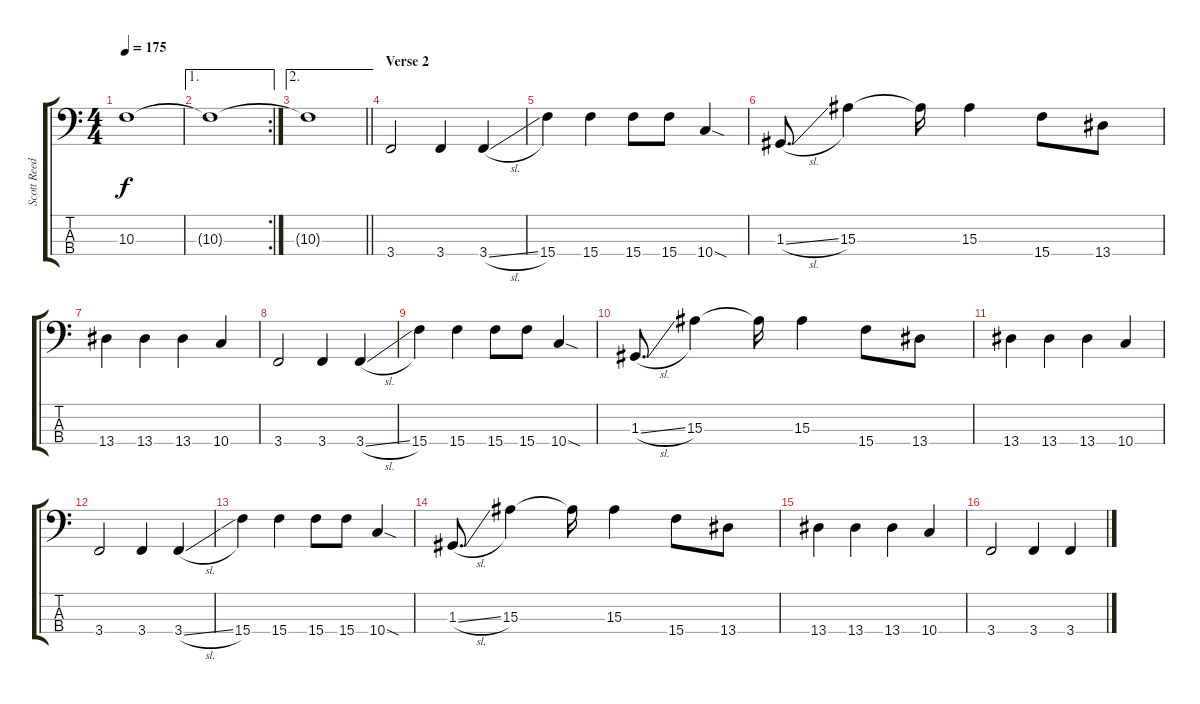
\track ("Scott Reeder - Bass" "Scott Reed") {instrument electricbassfinger}
\staff {score tabs}
\tuning (F2 C2 G1 D1) {hide}
\ts (4 4)
\tempo 175
\clef f4
\ks c
10.3.1{dy f} |
\ae 1
\rc 2
10.3{t}.1 |
\ae 2
\barLineRight lightlight
10.3{t}.1 |
\section ("" "Verse 2")
3.4.2 3.4.4 3.4{sl}.4 |
15.4.4 15.4.4 15.4.8 15.4.8 10.4{sod}.4 |
1.3{sl}.8{d} 15.3.4 15.3{t}.16 15.3.4 15.4.8 13.4.8 |
13.4.4 13.4.4 13.4.4 10.4.4 |
3.4.2 3.4.4 3.4{sl}.4 |
15.4.4 15.4.4 15.4.8 15.4.8 10.4{sod}.4 |
1.3{sl}.8{d} 15.3.4 15.3{t}.16 15.3.4 15.4.8 13.4.8 |
13.4.4 13.4.4 13.4.4 10.4.4 |
3.4.2 3.4.4 3.4{sl}.4 |
15.4.4 15.4.4 15.4.8 15.4.8 10.4{sod}.4 |
1.3{sl}.8{d} 15.3.4 15.3{t}.16 15.3.4 15.4.8 13.4.8 |
13.4.4 13.4.4 13.4.4 10.4.4 |
3.4.2 3.4.4 3.4{sl}.4
